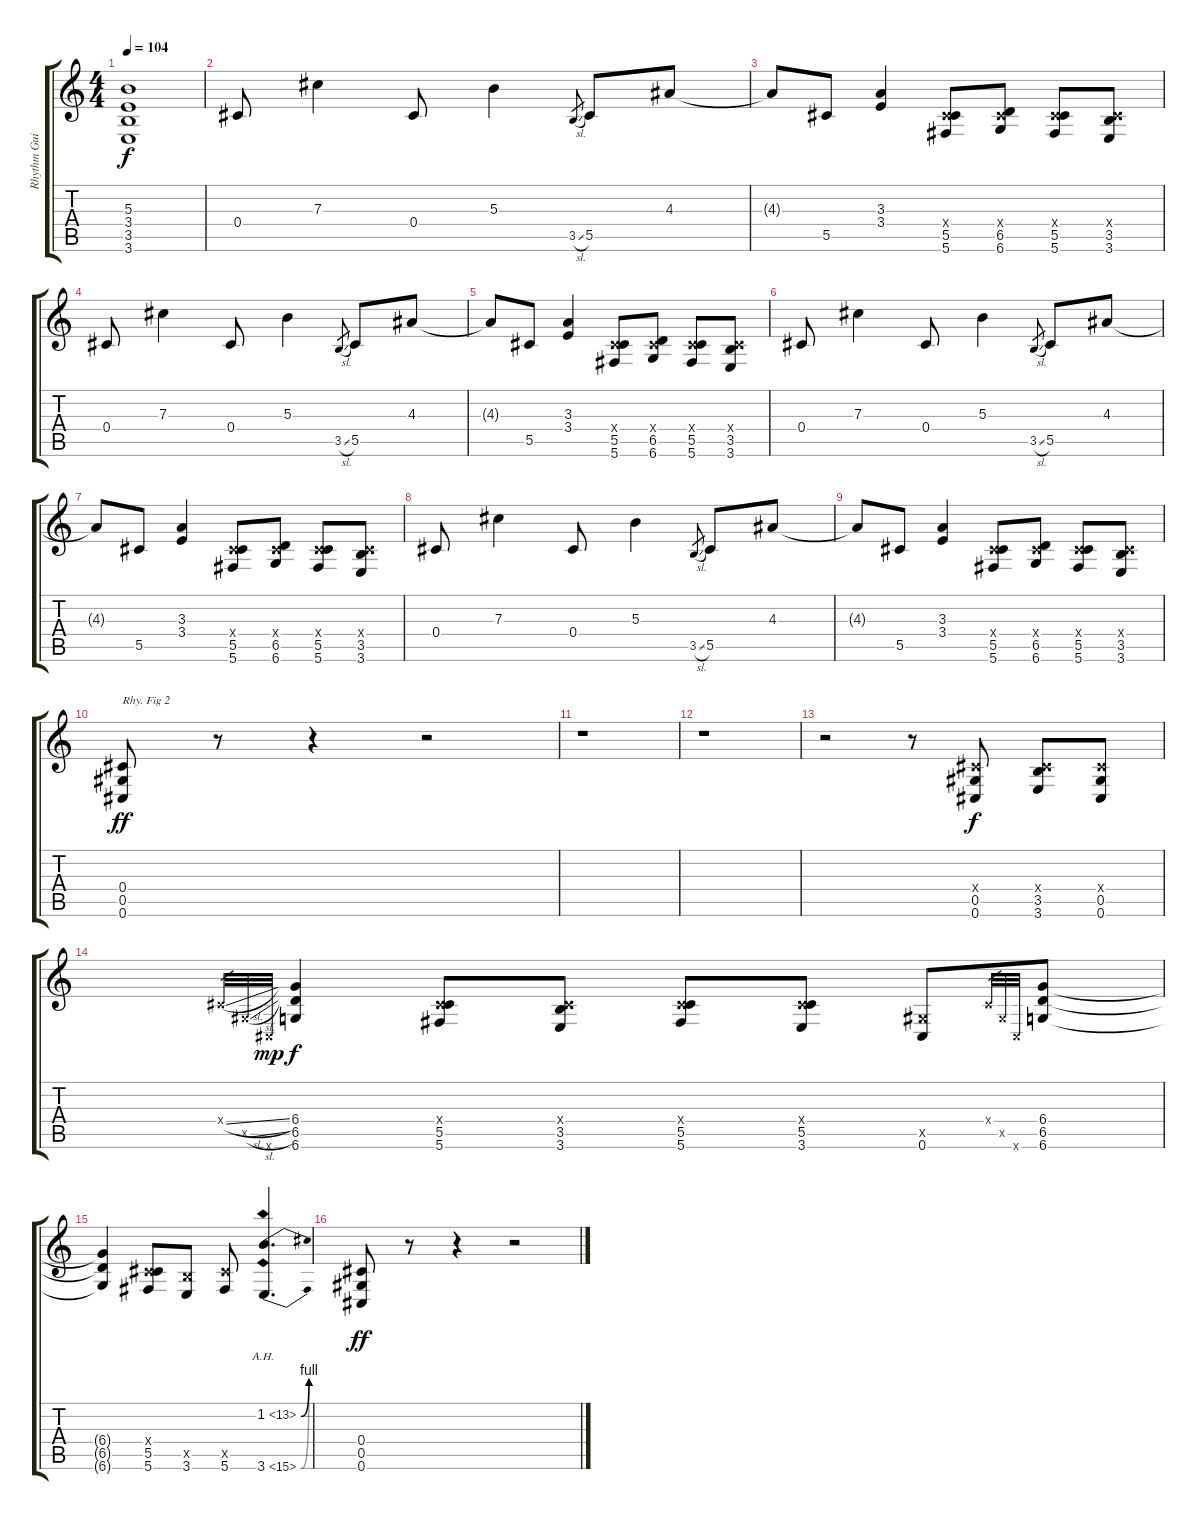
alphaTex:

\track ("Rhythm Guitar 1" "Rhythm Gui") {instrument overdrivenguitar}
\staff {score tabs}
\tuning (Eb4 Bb3 Gb3 Db3 Ab2 Db2) {hide}
\ts (4 4)
\tempo 104
\clef g2
\ks c
(5.3 3.4 3.5 3.6).1{dy f} |
0.4.8 7.3.4 0.4.8 5.3.4 3.5{sl}.8{gr} 5.5.8 4.3.8 |
4.3{t}.8 5.5.8 (3.3 3.4).4 (0.4{x} 5.5 5.6).8 (0.4{x} 6.5 6.6).8 (0.4{x} 5.5 5.6).8 (0.4{x} 3.5 3.6).8 |
0.4.8 7.3.4 0.4.8 5.3.4 3.5{sl}.8{gr} 5.5.8 4.3.8 |
4.3{t}.8 5.5.8 (3.3 3.4).4 (0.4{x} 5.5 5.6).8 (0.4{x} 6.5 6.6).8 (0.4{x} 5.5 5.6).8 (0.4{x} 3.5 3.6).8 |
0.4.8 7.3.4 0.4.8 5.3.4 3.5{sl}.8{gr} 5.5.8 4.3.8 |
4.3{t}.8 5.5.8 (3.3 3.4).4 (0.4{x} 5.5 5.6).8 (0.4{x} 6.5 6.6).8 (0.4{x} 5.5 5.6).8 (0.4{x} 3.5 3.6).8 |
0.4.8 7.3.4 0.4.8 5.3.4 3.5{sl}.8{gr} 5.5.8 4.3.8 |
4.3{t}.8 5.5.8 (3.3 3.4).4 (0.4{x} 5.5 5.6).8 (0.4{x} 6.5 6.6).8 (0.4{x} 5.5 5.6).8 (0.4{x} 3.5 3.6).8 |
(0.4 0.5 0.6).8{txt "Rhy. Fig 2" dy ff} r.8 r.4 r.2 |
r.1 |
r.1 |
r.2 r.8 (0.4{x} 0.5 0.6).8{dy f} (0.4{x} 3.5 3.6).8 (0.4{x} 0.5 0.6).8 |
0.4{sl x}.32{gr} 0.5{sl x}.32{gr} 0.6{x}.32{gr dy mp} (6.4 6.5 6.6).4{dy f} (0.4{x} 5.5 5.6).8 (0.4{x} 3.5 3.6).8 (0.4{x} 5.5 5.6).8 (0.4{x} 5.5 3.6).8 (0.5{x} 0.6).8 0.4{x}.32{gr} 0.5{x}.32{gr} 0.6{x}.32{gr} (6.4 6.5 6.6).8 |
(6.4{t} 6.5{t} 6.6{t}).4 (0.4{x} 5.5 5.6).8 (3.5{x} 3.6).8 (5.5{x} 5.6).8 (1.2{be (bend 0 0 60 4) ah 12} 3.6{be (bend 0 0 60 4) ah 12}).4{d} |
(0.4 0.5 0.6).8{dy ff} r.8 r.4 r.2
